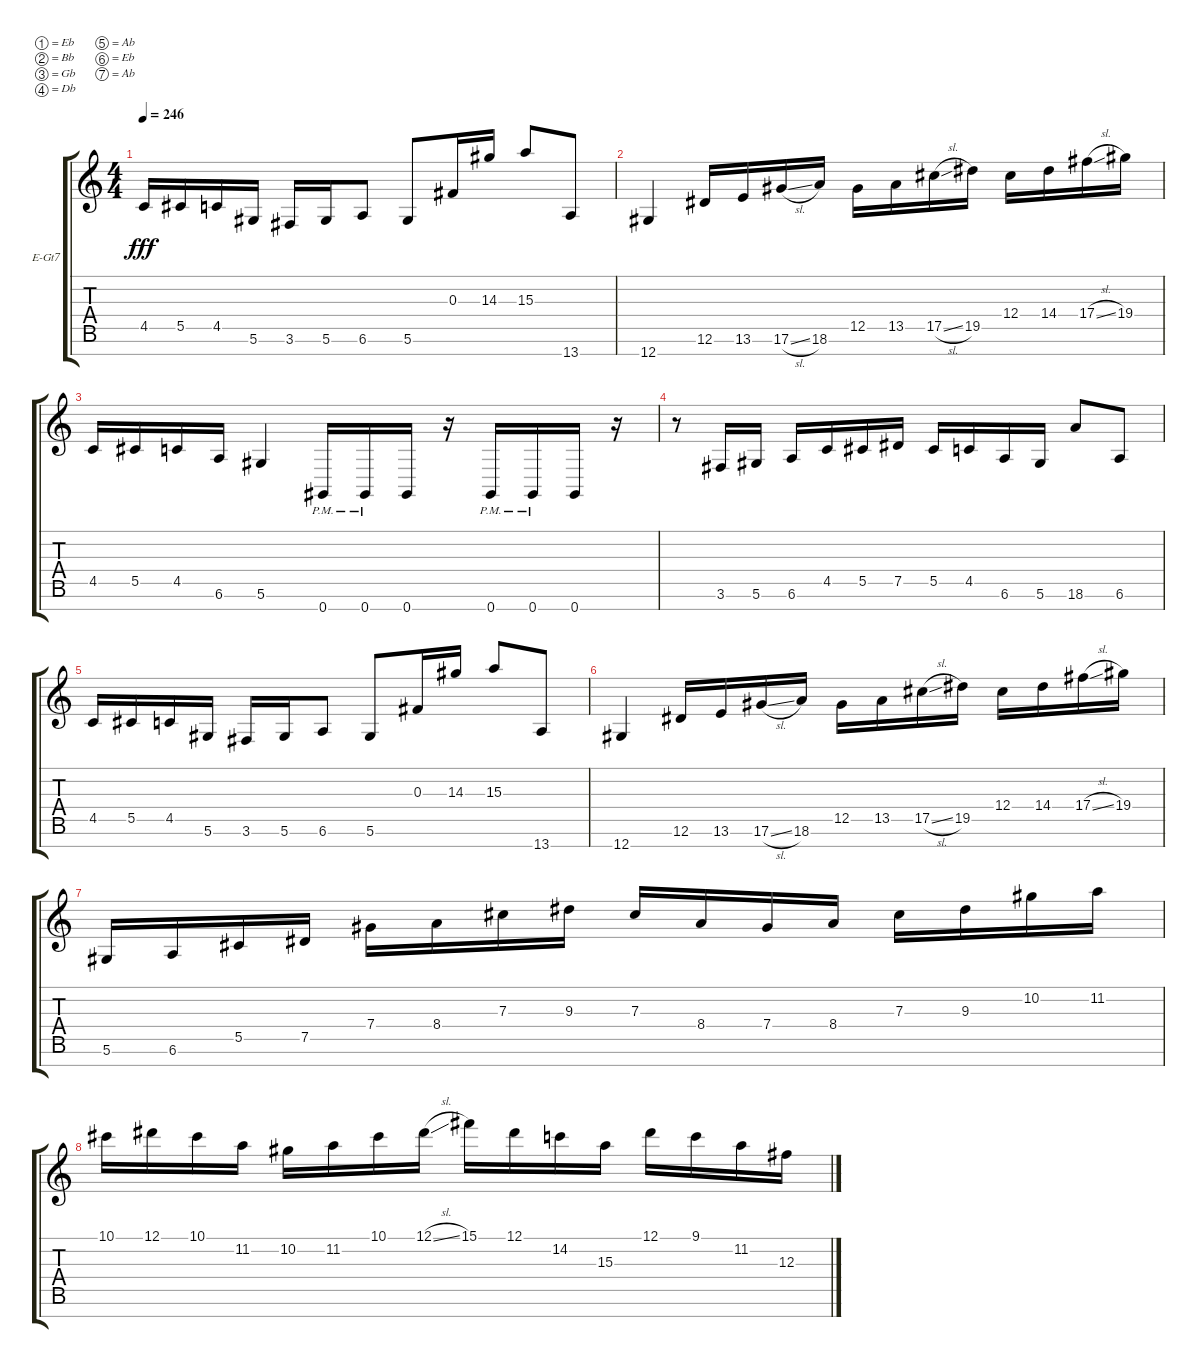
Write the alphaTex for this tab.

\bracketExtendMode groupsimilarinstruments
\firstSystemTrackNameOrientation horizontal
\otherSystemsTrackNameOrientation horizontal
\track ("Guitar 2" "E-Gt7") {instrument distortionguitar}
\staff {score tabs}
\tuning (Eb4 Bb3 Gb3 Db3 Ab2 Eb2 Ab1)
\ts (4 4)
\tempo 246
\clef g2
\ks c
4.5.16{dy fff} 5.5.16 4.5.16 5.6.16 3.6.16 5.6.16 6.6.8 5.6.8 0.3.16 14.3.16 15.3.8 13.7.8 |
12.7.4 12.6.16 13.6.16 17.6{sl}.16 18.6.16 12.5.16 13.5.16 17.5{sl}.16 19.5.16 12.4.16 14.4.16 17.4{sl}.16 19.4.16 |
4.5.16 5.5.16 4.5.16 6.6.16 5.6.4 0.7{pm}.16 0.7{pm}.16 0.7.16 r.16 0.7{pm}.16 0.7{pm}.16 0.7.16 r.16 |
r.8 3.6.16 5.6.16 6.6.16 4.5.16 5.5.16 7.5.16 5.5.16 4.5.16 6.6.16 5.6.16 18.6.8 6.6.8 |
4.5.16 5.5.16 4.5.16 5.6.16 3.6.16 5.6.16 6.6.8 5.6.8 0.3.16 14.3.16 15.3.8 13.7.8 |
12.7.4 12.6.16 13.6.16 17.6{sl}.16 18.6.16 12.5.16 13.5.16 17.5{sl}.16 19.5.16 12.4.16 14.4.16 17.4{sl}.16 19.4.16 |
5.6.16 6.6.16 5.5.16 7.5.16 7.4.16 8.4.16 7.3.16 9.3.16 7.3.16 8.4.16 7.4.16 8.4.16 7.3.16 9.3.16 10.2.16 11.2.16 |
10.1.16 12.1.16 10.1.16 11.2.16 10.2.16 11.2.16 10.1.16 12.1{sl}.16 15.1.16 12.1.16 14.2.16 15.3.16 12.1.16 9.1.16 11.2.16 12.3.16
